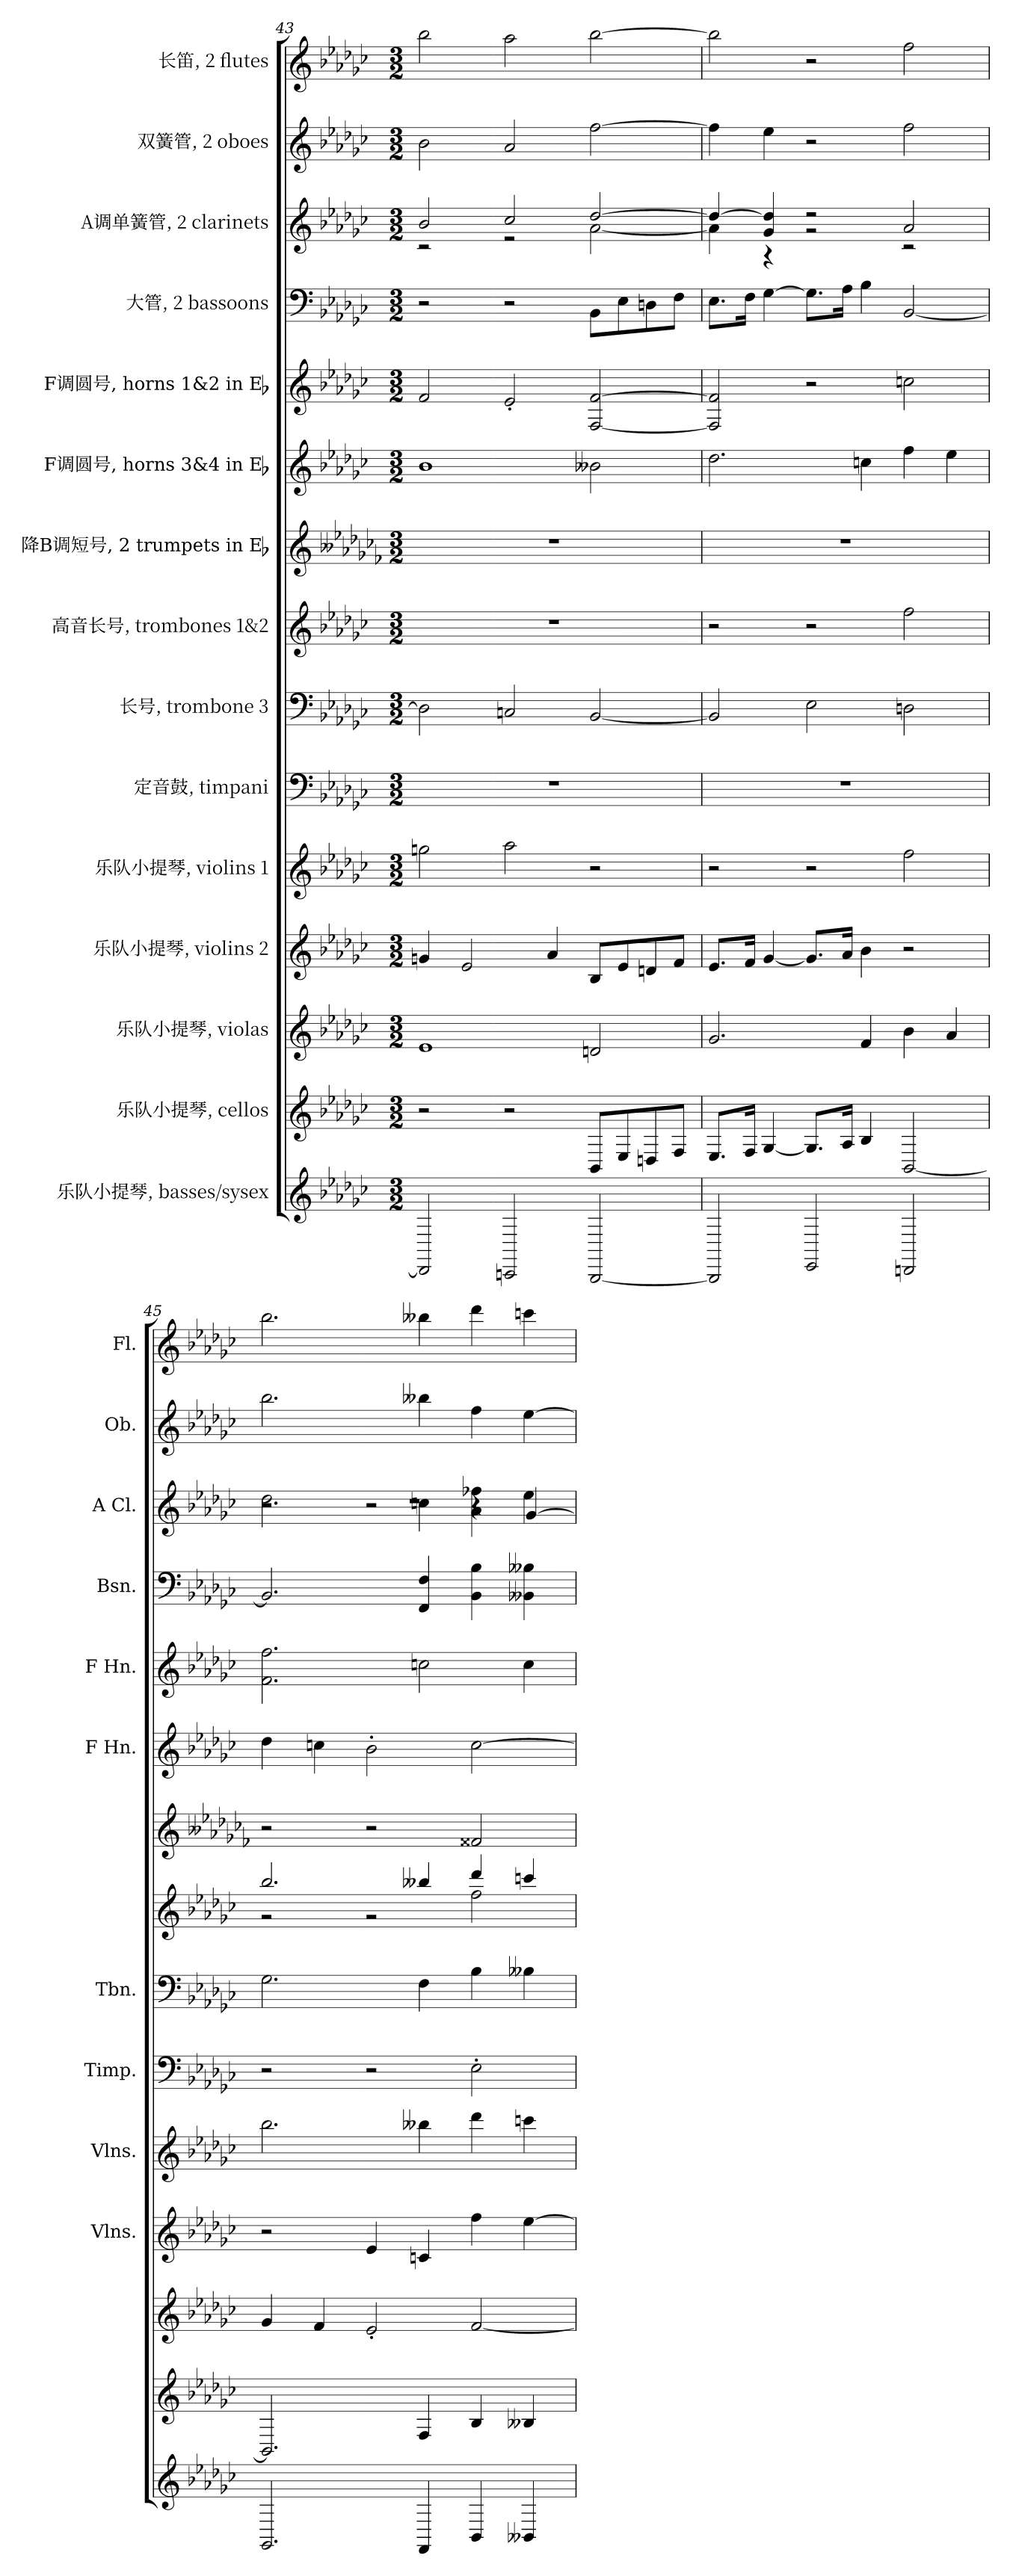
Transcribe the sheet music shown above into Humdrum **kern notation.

**kern	**kern	**kern	**kern	**kern	**kern	**kern	**kern	**kern	**kern	**kern	**kern	**kern	**kern	**kern
*part15	*part14	*part13	*part12	*part11	*part10	*part9	*part8	*part7	*part6	*part5	*part4	*part3	*part2	*part1
*staff15	*staff14	*staff13	*staff12	*staff11	*staff10	*staff9	*staff8	*staff7	*staff6	*staff5	*staff4	*staff3	*staff2	*staff1
*I"乐队小提琴, basses/sysex	*I"乐队小提琴, cellos	*I"乐队小提琴, violas	*I"乐队小提琴, violins 2	*I"乐队小提琴, violins 1	*I"定音鼓, timpani	*I"长号, trombone 3	*I"高音长号, trombones 1&amp;2	*I"降B调短号, 2 trumpets in Eb	*I"F调圆号, horns 3&amp;4 in Eb	*I"F调圆号, horns 1&amp;2 in Eb	*I"大管, 2 bassoons	*I"A调单簧管, 2 clarinets	*I"双簧管, 2 oboes	*I"长笛, 2 flutes
*	*	*	*I'Vlns.	*I'Vlns.	*I'Timp.	*I'Tbn.	*	*	*I'F Hn.	*I'F Hn.	*I'Bsn.	*I'A Cl.	*I'Ob.	*I'Fl.
*clefG2	*clefG2	*clefG2	*clefG2	*clefG2	*clefF4	*clefF4	*clefG2	*clefG2	*clefG2	*clefG2	*clefF4	*clefG2	*clefG2	*clefG2
*	*	*	*	*	*	*	*	*ITrd1c2	*ITrd4c7	*ITrd4c7	*	*ITrd2c3	*	*
*k[b-e-a-d-g-c-]	*k[b-e-a-d-g-c-]	*k[b-e-a-d-g-c-]	*k[b-e-a-d-g-c-]	*k[b-e-a-d-g-c-]	*k[b-e-a-d-g-c-]	*k[b-e-a-d-g-c-]	*k[b-e-a-d-g-c-]	*k[b--e-a-d-g-c-f-]	*k[b-e-a-d-g-c-f-]	*k[b-e-a-d-g-c-f-]	*k[b-e-a-d-g-c-]	*k[b-e-a-]	*k[b-e-a-d-g-c-]	*k[b-e-a-d-g-c-]
*M3/2	*M3/2	*M3/2	*M3/2	*M3/2	*M3/2	*M3/2	*M3/2	*M3/2	*M3/2	*M3/2	*M3/2	*M3/2	*M3/2	*M3/2
*MM108	*MM108	*MM108	*MM108	*MM108	*MM108	*MM108	*MM108	*MM108	*MM108	*MM108	*MM108	*MM108	*MM108	*MM108
=43	=43	=43	=43	=43	=43	=43	=43	=43	=43	=43	=43	=43	=43	=43
*	*	*	*	*	*	*	*	*	*	*	*	*^	*	*
2DD-/]	2r	1e-	4gn/	2ggn\	1.r	2D-\]	1.r	1.r	1e-	2B-/	2r	2g/	2r	2b-\	2bb-\
.	.	.	2e-/	.	.	.	.	.	.	.	.	.	.	.	.
2CCn/	2r	.	.	2aa-\	.	2Cn/	.	.	.	2A-'/	2r	2a-/	2r	2a-/	2aa-\
.	.	.	4a-/	.	.	.	.	.	.	.	.	.	.	.	.
[2BBB-/	8BB-/L	2dn/	8B-/L	2r	.	[2BB-/	.	.	2e--X\	[2BB-/ [2B-/	8BB-\L	[2b-/	[2f\	[2ff\	[2bb-\
.	8E-/	.	8e-/	.	.	.	.	.	.	.	8E-\	.	.	.	.
.	8Dn/	.	8dn/	.	.	.	.	.	.	.	8Dn\	.	.	.	.
.	8F/J	.	8f/J	.	.	.	.	.	.	.	8F\J	.	.	.	.
=44	=44	=44	=44	=44	=44	=44	=44	=44	=44	=44	=44	=44	=44	=44	=44
2BBB-/]	8.E-/L	2.g-/	8.e-/L	2r	1.r	2BB-/]	2r	1.r	2.g-\	2BB-/] 2B-/]	8.E-\L	4b-/_	4f\]	4ff\]	2bb-\]
.	16F/Jk	.	16f/Jk	.	.	.	.	.	.	.	16F\Jk	.	.	.	.
.	[4G-/	.	[4g-/	.	.	.	.	.	.	.	[4G-\	4e-/ 4b-/]	4r	4ee-\	.
2EE-/	8.G-/L]	.	8.g-/L]	2r	.	2E-\	2r	.	.	2r	8.G-\L]	2r	2r	2r	2r
.	16A-/Jk	.	16a-/Jk	.	.	.	.	.	.	.	16A-\Jk	.	.	.	.
.	4B-/	4f/	4b-\	.	.	.	.	.	4fn\	.	4B-\	.	.	.	.
2DDn/	[2BB-/	4b-\	2r	2ff\	.	2Dn\	2ff\	.	4b-\	2fn\	[2BB-/	2f/	2r	2ff\	2ff\
.	.	4a-/	.	.	.	.	.	.	4a-\	.	.	.	.	.	.
!!LO:PB:g=z
=45	=45	=45	=45	=45	=45	=45	=45	=45	=45	=45	=45	=45	=45	=45	=45
*	*	*	*	*	*	*	*^	*	*	*	*	*	*^	*	*
2.GG-/	2.BB-/]	4g-/	2r	2.bb-\	2r	2.G-\	2.bb-/	2r	2r	4g-\	2.B-\ 2.b-\	2.BB-/]	1.r	2.b-\	2r	2.bb-\	2.bb-\
.	.	4f/	.	.	.	.	.	.	.	4fn\	.	.	.	.	.	.	.
.	.	2e-'/	4e-/	.	2r	.	.	2r	2r	2e-'\	.	.	.	.	2r	.	.
*	*	*	*	*	*	*	*	*	*	*	*	*	*	*	*	*	*MM103
4FF/	4F/	.	4cn/	4bb--X\	.	4F\	4bb--X/	.	.	.	2fn\	4FF/ 4F/	.	4an\	.	4bb--X\	4bb--X\
*	*	*	*	*	*	*	*	*	*	*	*	*	*	*	*	*	*MM102
4BB-/	4B-/	[2f/	4ff\	4ddd-\	2E-'\	4B-\	4ddd-/	2ff\	2e#X/	[2f\	.	4BB-\ 4B-\	.	4f\ 4dd-X\	4r	4ff\	4ddd-\
4BB--X/	4B--X/	.	[4ee-\	4cccn\	.	4B--X\	4cccn/	.	.	.	4f\	4BB--X\ 4B--X\	.	4cc\	[4e-/	[4ee-\	4cccn\
*	*	*	*	*	*	*	*v	*v	*	*	*	*	*v	*v	*v	*	*
=	=	=	=	=	=	=	=	=	=	=	=	=	=	=
*-	*-	*-	*-	*-	*-	*-	*-	*-	*-	*-	*-	*-	*-	*-
